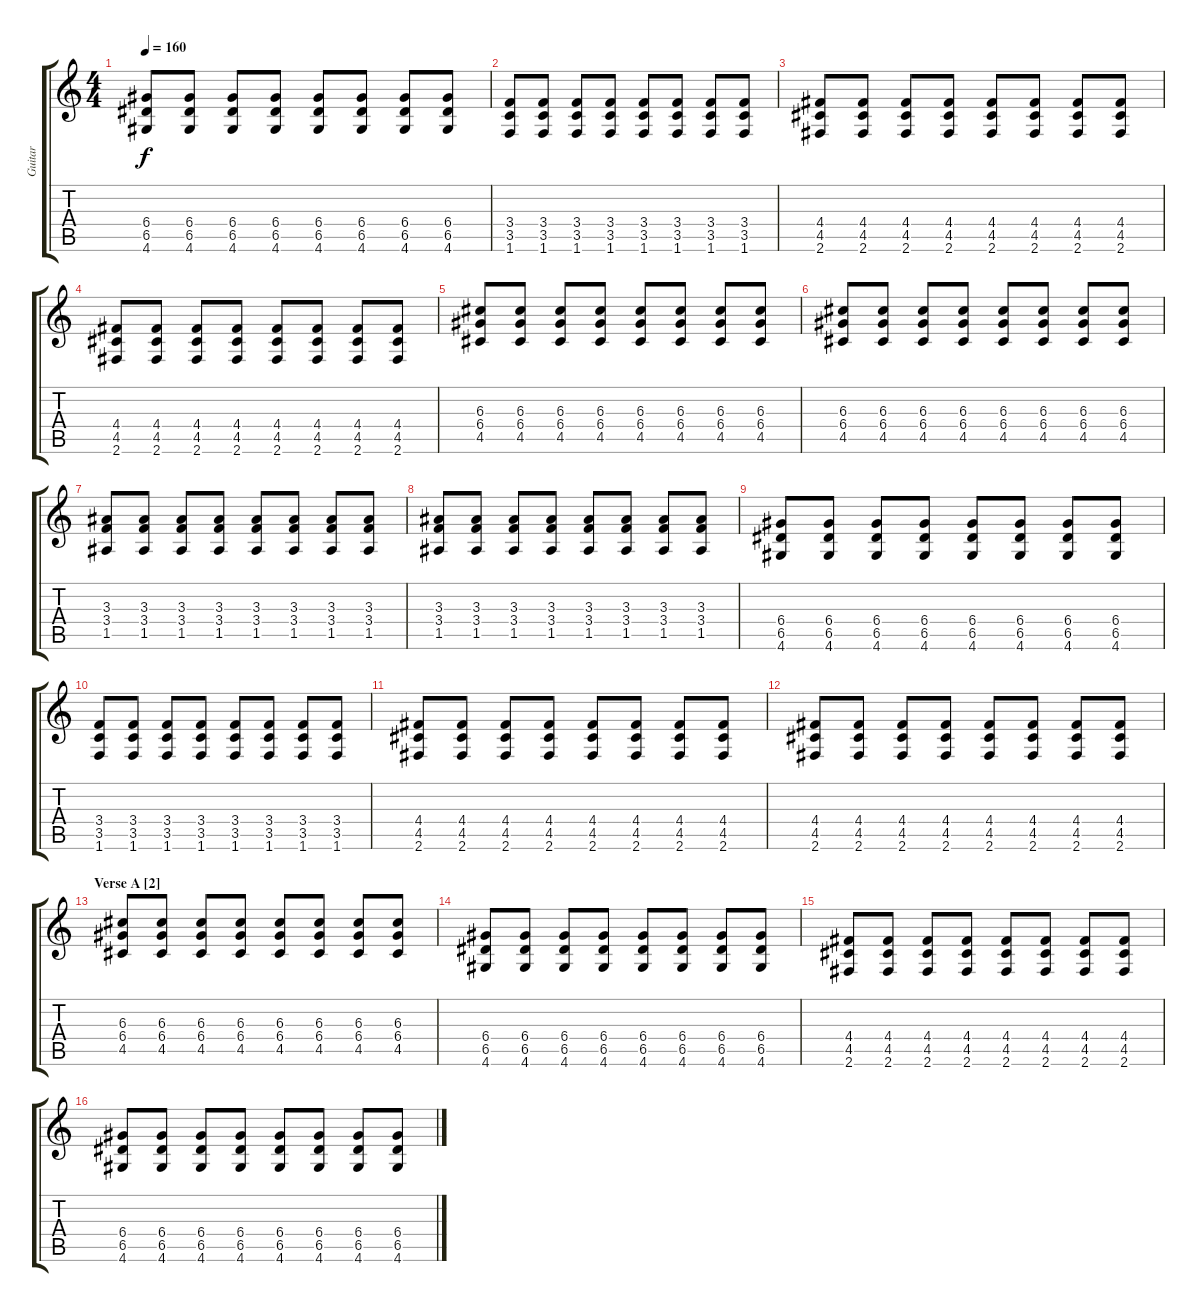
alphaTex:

\track ("Guitar" "Guitar") {instrument overdrivenguitar}
\staff {score tabs}
\tuning (E4 B3 G3 D3 A2 E2) {hide}
\ts (4 4)
\tempo 160
\clef g2
\ks c
(6.4 6.5 4.6).8{dy f} (6.4 6.5 4.6).8 (6.4 6.5 4.6).8 (6.4 6.5 4.6).8 (6.4 6.5 4.6).8 (6.4 6.5 4.6).8 (6.4 6.5 4.6).8 (6.4 6.5 4.6).8 |
(3.4 3.5 1.6).8 (3.4 3.5 1.6).8 (3.4 3.5 1.6).8 (3.4 3.5 1.6).8 (3.4 3.5 1.6).8 (3.4 3.5 1.6).8 (3.4 3.5 1.6).8 (3.4 3.5 1.6).8 |
(4.4 4.5 2.6).8 (4.4 4.5 2.6).8 (4.4 4.5 2.6).8 (4.4 4.5 2.6).8 (4.4 4.5 2.6).8 (4.4 4.5 2.6).8 (4.4 4.5 2.6).8 (4.4 4.5 2.6).8 |
(4.4 4.5 2.6).8 (4.4 4.5 2.6).8 (4.4 4.5 2.6).8 (4.4 4.5 2.6).8 (4.4 4.5 2.6).8 (4.4 4.5 2.6).8 (4.4 4.5 2.6).8 (4.4 4.5 2.6).8 |
(6.3 6.4 4.5).8 (6.3 6.4 4.5).8 (6.3 6.4 4.5).8 (6.3 6.4 4.5).8 (6.3 6.4 4.5).8 (6.3 6.4 4.5).8 (6.3 6.4 4.5).8 (6.3 6.4 4.5).8 |
(6.3 6.4 4.5).8 (6.3 6.4 4.5).8 (6.3 6.4 4.5).8 (6.3 6.4 4.5).8 (6.3 6.4 4.5).8 (6.3 6.4 4.5).8 (6.3 6.4 4.5).8 (6.3 6.4 4.5).8 |
(3.3 3.4 1.5).8 (3.3 3.4 1.5).8 (3.3 3.4 1.5).8 (3.3 3.4 1.5).8 (3.3 3.4 1.5).8 (3.3 3.4 1.5).8 (3.3 3.4 1.5).8 (3.3 3.4 1.5).8 |
(3.3 3.4 1.5).8 (3.3 3.4 1.5).8 (3.3 3.4 1.5).8 (3.3 3.4 1.5).8 (3.3 3.4 1.5).8 (3.3 3.4 1.5).8 (3.3 3.4 1.5).8 (3.3 3.4 1.5).8 |
(6.4 6.5 4.6).8 (6.4 6.5 4.6).8 (6.4 6.5 4.6).8 (6.4 6.5 4.6).8 (6.4 6.5 4.6).8 (6.4 6.5 4.6).8 (6.4 6.5 4.6).8 (6.4 6.5 4.6).8 |
(3.4 3.5 1.6).8 (3.4 3.5 1.6).8 (3.4 3.5 1.6).8 (3.4 3.5 1.6).8 (3.4 3.5 1.6).8 (3.4 3.5 1.6).8 (3.4 3.5 1.6).8 (3.4 3.5 1.6).8 |
(4.4 4.5 2.6).8 (4.4 4.5 2.6).8 (4.4 4.5 2.6).8 (4.4 4.5 2.6).8 (4.4 4.5 2.6).8 (4.4 4.5 2.6).8 (4.4 4.5 2.6).8 (4.4 4.5 2.6).8 |
(4.4 4.5 2.6).8 (4.4 4.5 2.6).8 (4.4 4.5 2.6).8 (4.4 4.5 2.6).8 (4.4 4.5 2.6).8 (4.4 4.5 2.6).8 (4.4 4.5 2.6).8 (4.4 4.5 2.6).8 |
\section ("" "Verse A [2]")
(6.3 6.4 4.5).8 (6.3 6.4 4.5).8 (6.3 6.4 4.5).8 (6.3 6.4 4.5).8 (6.3 6.4 4.5).8 (6.3 6.4 4.5).8 (6.3 6.4 4.5).8 (6.3 6.4 4.5).8 |
(6.4 6.5 4.6).8 (6.4 6.5 4.6).8 (6.4 6.5 4.6).8 (6.4 6.5 4.6).8 (6.4 6.5 4.6).8 (6.4 6.5 4.6).8 (6.4 6.5 4.6).8 (6.4 6.5 4.6).8 |
(4.4 4.5 2.6).8 (4.4 4.5 2.6).8 (4.4 4.5 2.6).8 (4.4 4.5 2.6).8 (4.4 4.5 2.6).8 (4.4 4.5 2.6).8 (4.4 4.5 2.6).8 (4.4 4.5 2.6).8 |
(6.4 6.5 4.6).8 (6.4 6.5 4.6).8 (6.4 6.5 4.6).8 (6.4 6.5 4.6).8 (6.4 6.5 4.6).8 (6.4 6.5 4.6).8 (6.4 6.5 4.6).8 (6.4 6.5 4.6).8
